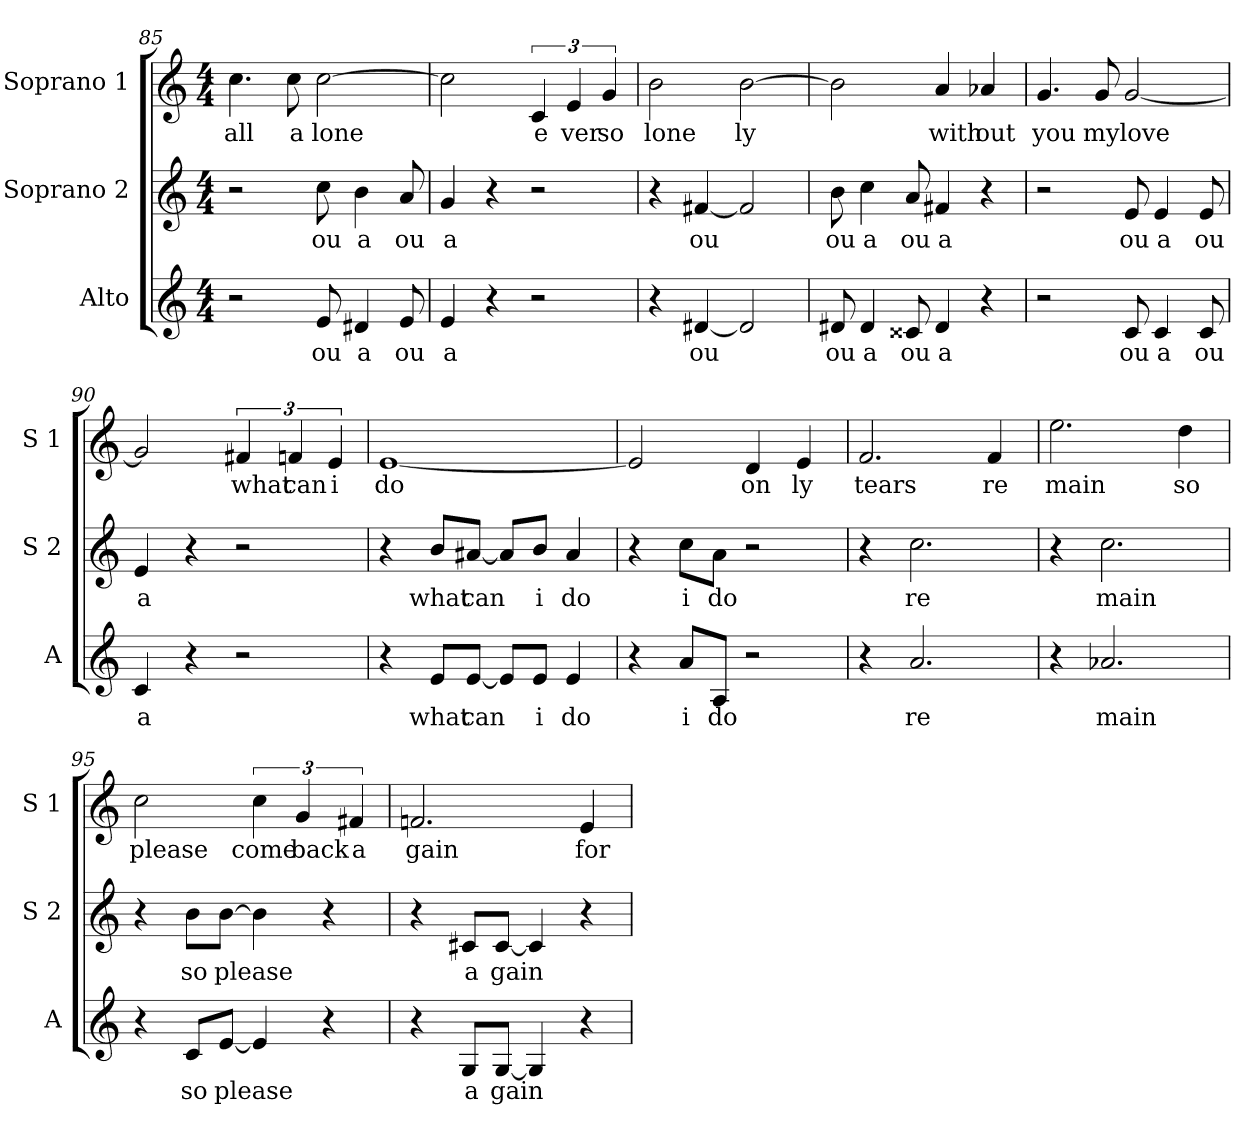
**kern	**text	**kern	**text	**kern	**text
*part3	*part3	*part2	*part2	*part1	*part1
*staff3	*staff3	*staff2	*staff2	*staff1	*staff1
*I"Alto	*	*I"Soprano 2	*	*I"Soprano 1	*
*I'A	*	*I'S 2	*	*I'S 1	*
*clefG2	*	*clefG2	*	*clefG2	*
*k[]	*	*k[]	*	*k[]	*
*C:	*	*C:	*	*C:	*
*M4/4	*	*M4/4	*	*M4/4	*
=85	=85	=85	=85	=85	=85
!	!	!	!	!	!LO:LY:b
2r	.	2r	.	4.cc\	all
!	!	!	!	!	!LO:LY:b
.	.	.	.	8cc\	a
!	!LO:LY:b	!	!	!	!
!	!	!	!LO:LY:b	!	!
!	!	!	!	!	!LO:LY:b
8e/	ou	8cc\	ou	[2cc\	lone
!	!LO:LY:b	!	!	!	!
!	!	!	!LO:LY:b	!	!
4d#X/	a	4b\	a	.	.
!	!LO:LY:b	!	!	!	!
!	!	!	!LO:LY:b	!	!
8e/	ou	8a/	ou	.	.
=86	=86	=86	=86	=86	=86
!	!LO:LY:b	!	!	!	!
!	!	!	!LO:LY:b	!	!
4e/	a	4g/	a	2cc\]	.
4r	.	4r	.	.	.
!	!	!	!	!	!LO:LY:b
2r	.	2r	.	6c/	e
!	!	!	!	!	!LO:LY:b
.	.	.	.	6e/	ver
!	!	!	!	!	!LO:LY:b
.	.	.	.	6g/	so
!!LO:LB:g=z
=87	=87	=87	=87	=87	=87
!	!	!	!	!	!LO:LY:b
4r	.	4r	.	2b\	lone
!	!LO:LY:b	!	!	!	!
!	!	!	!LO:LY:b	!	!
[4d#X/	ou	[4f#X/	ou	.	.
!	!	!	!	!	!LO:LY:b
2d#/]	.	2f#/]	.	[2b\	ly
=88	=88	=88	=88	=88	=88
!	!LO:LY:b	!	!	!	!
!	!	!	!LO:LY:b	!	!
8d#X/	ou	8b\	ou	2b\]	.
!	!LO:LY:b	!	!	!	!
!	!	!	!LO:LY:b	!	!
4d#/	a	4cc\	a	.	.
!	!LO:LY:b	!	!	!	!
!	!	!	!LO:LY:b	!	!
8c##X/	ou	8a/	ou	.	.
!	!LO:LY:b	!	!	!	!
!	!	!	!LO:LY:b	!	!
!	!	!	!	!	!LO:LY:b
4d#/	a	4f#X/	a	4a/	with
!	!	!	!	!	!LO:LY:b
4r	.	4r	.	4a-X/	out
=89	=89	=89	=89	=89	=89
!	!	!	!	!	!LO:LY:b
2r	.	2r	.	4.g/	you
!	!	!	!	!	!LO:LY:b
.	.	.	.	8g/	my
!	!LO:LY:b	!	!	!	!
!	!	!	!LO:LY:b	!	!
!	!	!	!	!	!LO:LY:b
8c/	ou	8e/	ou	[2g/	love
!	!LO:LY:b	!	!	!	!
!	!	!	!LO:LY:b	!	!
4c/	a	4e/	a	.	.
!	!LO:LY:b	!	!	!	!
!	!	!	!LO:LY:b	!	!
8c/	ou	8e/	ou	.	.
=90	=90	=90	=90	=90	=90
!	!LO:LY:b	!	!	!	!
!	!	!	!LO:LY:b	!	!
4c/	a	4e/	a	2g/]	.
4r	.	4r	.	.	.
!	!	!	!	!	!LO:LY:b
2r	.	2r	.	6f#X/	what
!	!	!	!	!	!LO:LY:b
.	.	.	.	6fn/	can
!	!	!	!	!	!LO:LY:b
.	.	.	.	6e/	i
=91	=91	=91	=91	=91	=91
!	!	!	!	!	!LO:LY:b
4r	.	4r	.	[1e	do
!	!LO:LY:b	!	!	!	!
!	!	!	!LO:LY:b	!	!
8e/L	what	8b/L	what	.	.
!	!LO:LY:b	!	!	!	!
!	!	!	!LO:LY:b	!	!
[8e/J	can	[8a#X/J	can	.	.
8e/L]	.	8a#/L]	.	.	.
!	!LO:LY:b	!	!	!	!
!	!	!	!LO:LY:b	!	!
8e/J	i	8b/J	i	.	.
!	!LO:LY:b	!	!	!	!
!	!	!	!LO:LY:b	!	!
4e/	do	4a#/	do	.	.
!!LO:LB:g=z
=92	=92	=92	=92	=92	=92
4r	.	4r	.	2e/]	.
!	!LO:LY:b	!	!	!	!
!	!	!	!LO:LY:b	!	!
8a/L	i	8cc\L	i	.	.
!	!LO:LY:b	!	!	!	!
!	!	!	!LO:LY:b	!	!
8A/J	do	8a\J	do	.	.
!	!	!	!	!	!LO:LY:b
2r	.	2r	.	4d/	on
!	!	!	!	!	!LO:LY:b
.	.	.	.	4e/	ly
=93	=93	=93	=93	=93	=93
!	!	!	!	!	!LO:LY:b
4r	.	4r	.	2.f/	tears
!	!LO:LY:b	!	!	!	!
!	!	!	!LO:LY:b	!	!
2.a/	re	2.cc\	re	.	.
!	!	!	!	!	!LO:LY:b
.	.	.	.	4f/	re
=94	=94	=94	=94	=94	=94
!	!	!	!	!	!LO:LY:b
4r	.	4r	.	2.ee\	main
!	!LO:LY:b	!	!	!	!
!	!	!	!LO:LY:b	!	!
2.a-X/	main	2.cc\	main	.	.
!	!	!	!	!	!LO:LY:b
.	.	.	.	4dd\	so
=95	=95	=95	=95	=95	=95
!	!	!	!	!	!LO:LY:b
4r	.	4r	.	2cc\	please
!	!LO:LY:b	!	!	!	!
!	!	!	!LO:LY:b	!	!
8c/L	so	8b\L	so	.	.
!	!LO:LY:b	!	!	!	!
!	!	!	!LO:LY:b	!	!
[8e/J	please	[8b\J	please	.	.
!	!	!	!	!	!LO:LY:b
4e/]	.	4b\]	.	6cc\	come
!	!	!	!	!	!LO:LY:b
.	.	.	.	6g/	back
4r	.	4r	.	.	.
!	!	!	!	!	!LO:LY:b
.	.	.	.	6f#X/	a
=96	=96	=96	=96	=96	=96
!	!	!	!	!	!LO:LY:b
4r	.	4r	.	2.fn/	gain
!	!LO:LY:b	!	!	!	!
!	!	!	!LO:LY:b	!	!
8G/L	a	8c#X/L	a	.	.
!	!LO:LY:b	!	!	!	!
!	!	!	!LO:LY:b	!	!
[8G/J	gain	[8c#/J	gain	.	.
4G/]	.	4c#/]	.	.	.
!	!	!	!	!	!LO:LY:b
4r	.	4r	.	4e/	for
=	=	=	=	=	=
*-	*-	*-	*-	*-	*-
